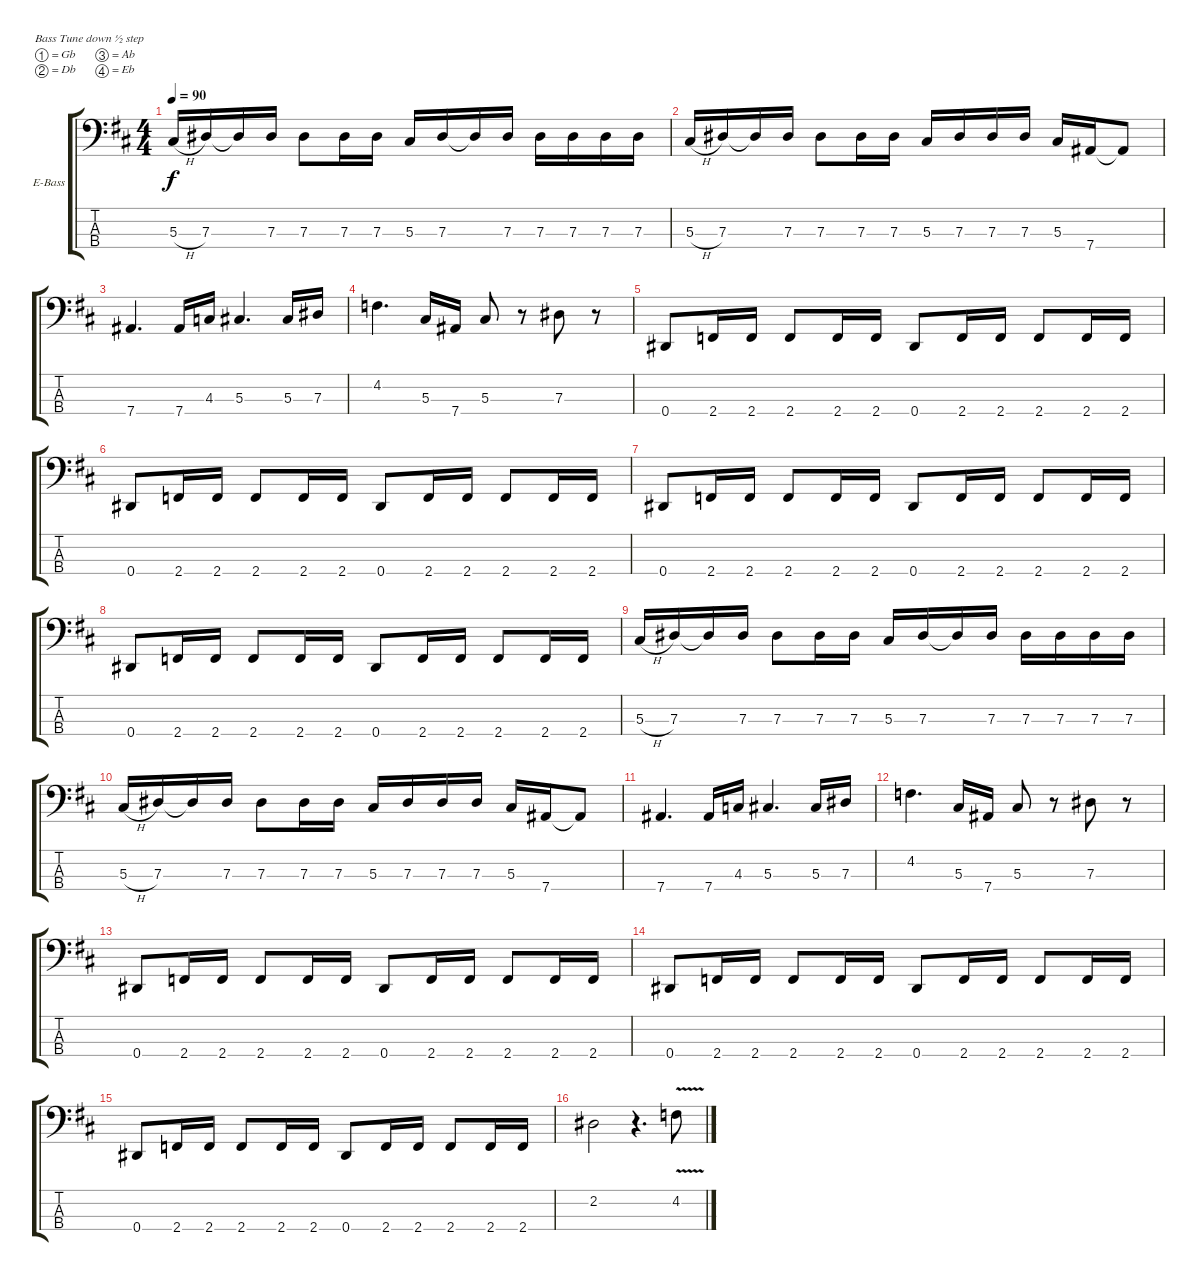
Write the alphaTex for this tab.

\defaultSystemsLayout 4
\bracketExtendMode groupsimilarinstruments
\firstSystemTrackNameOrientation horizontal
\otherSystemsTrackNameOrientation horizontal
\track ("Electric Bass" "E-Bass") {instrument electricbassfinger}
\staff {score tabs}
\tuning (Gb2 Db2 Ab1 Eb1)
\ts (4 4)
\tempo 90
\clef f4
\ks bminor
5.3{h}.16{dy f} 7.3.16 7.3{t}.16 7.3.16 7.3.8 7.3.16 7.3.16 5.3.16 7.3.16 7.3{t}.16 7.3.16 7.3.16 7.3.16 7.3.16 7.3.16 |
5.3{h}.16 7.3.16 7.3{t}.16 7.3.16 7.3.8 7.3.16 7.3.16 5.3.16 7.3.16 7.3.16 7.3.16 5.3.16 7.4.16 7.4{t}.8 |
7.4.4{d} 7.4.16 4.3.16 5.3.4{d} 5.3.16 7.3.16 |
4.2.4{d} 5.3.16 7.4.16 5.3.8 r.8 7.3.8 r.8 |
0.4.8 2.4.16 2.4.16 2.4.8 2.4.16 2.4.16 0.4.8 2.4.16 2.4.16 2.4.8 2.4.16 2.4.16 |
0.4.8 2.4.16 2.4.16 2.4.8 2.4.16 2.4.16 0.4.8 2.4.16 2.4.16 2.4.8 2.4.16 2.4.16 |
0.4.8 2.4.16 2.4.16 2.4.8 2.4.16 2.4.16 0.4.8 2.4.16 2.4.16 2.4.8 2.4.16 2.4.16 |
0.4.8 2.4.16 2.4.16 2.4.8 2.4.16 2.4.16 0.4.8 2.4.16 2.4.16 2.4.8 2.4.16 2.4.16 |
5.3{h}.16 7.3.16 7.3{t}.16 7.3.16 7.3.8 7.3.16 7.3.16 5.3.16 7.3.16 7.3{t}.16 7.3.16 7.3.16 7.3.16 7.3.16 7.3.16 |
5.3{h}.16 7.3.16 7.3{t}.16 7.3.16 7.3.8 7.3.16 7.3.16 5.3.16 7.3.16 7.3.16 7.3.16 5.3.16 7.4.16 7.4{t}.8 |
7.4.4{d} 7.4.16 4.3.16 5.3.4{d} 5.3.16 7.3.16 |
4.2.4{d} 5.3.16 7.4.16 5.3.8 r.8 7.3.8 r.8 |
0.4.8 2.4.16 2.4.16 2.4.8 2.4.16 2.4.16 0.4.8 2.4.16 2.4.16 2.4.8 2.4.16 2.4.16 |
0.4.8 2.4.16 2.4.16 2.4.8 2.4.16 2.4.16 0.4.8 2.4.16 2.4.16 2.4.8 2.4.16 2.4.16 |
0.4.8 2.4.16 2.4.16 2.4.8 2.4.16 2.4.16 0.4.8 2.4.16 2.4.16 2.4.8 2.4.16 2.4.16 |
2.2.2 r.4{d} 4.2{v}.8
